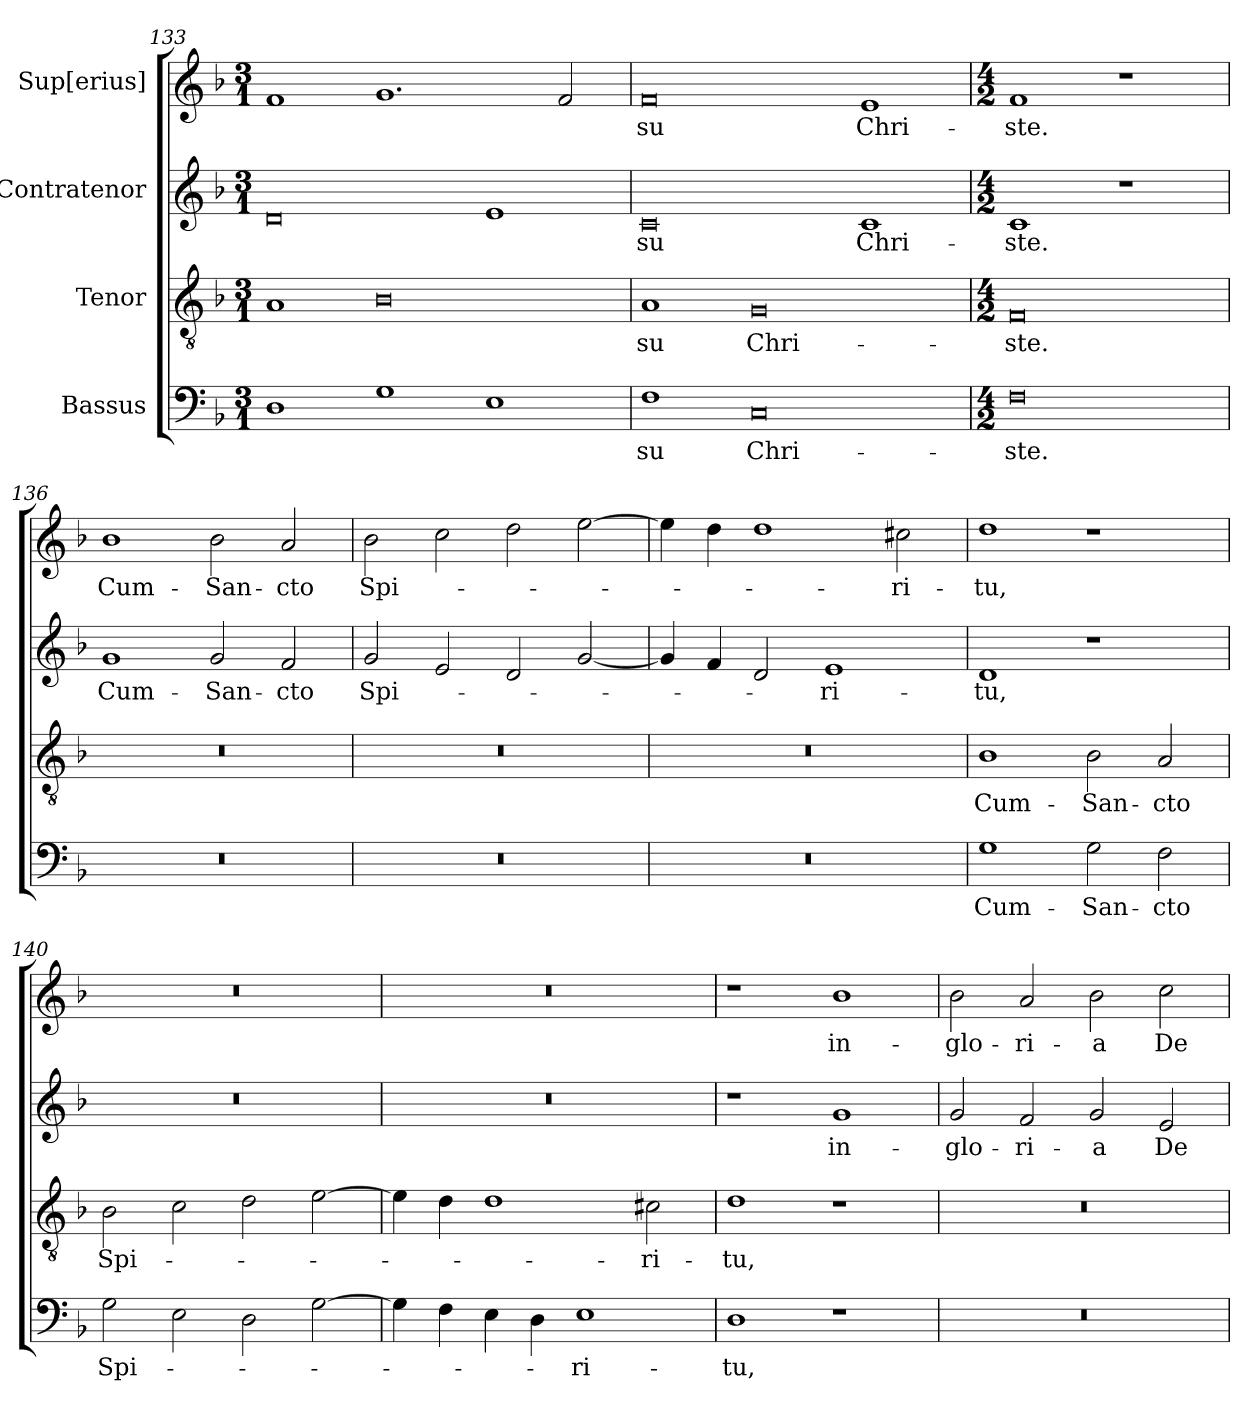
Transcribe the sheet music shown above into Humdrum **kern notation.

**kern	**text	**kern	**text	**kern	**text	**kern	**text
*part4	*part4	*part3	*part3	*part2	*part2	*part1	*part1
*staff4	*staff4	*staff3	*staff3	*staff2	*staff2	*staff1	*staff1
*I"Bassus	*	*I"Tenor	*	*I"Contratenor	*	*I"Sup[erius]	*
*clefF4	*	*clefGv2	*	*clefG2	*	*clefG2	*
*k[b-]	*	*k[b-]	*	*k[b-]	*	*k[b-]	*
*M3/1	*	*M3/1	*	*M3/1	*	*M3/1	*
=133	=133	=133	=133	=133	=133	=133	=133
1D\	.	1A/	.	0d/	.	1f/	.
1G\	.	0B-\	.	.	.	1.g/	.
1E\	.	.	.	1e/	.	.	.
.	.	.	.	.	.	2f/	.
=134	=134	=134	=134	=134	=134	=134	=134
1F\	-su	1A/	-su	0c/	-su	0f/	-su
0C/	Chri-	0G/	Chri-	.	.	.	.
.	.	.	.	1c/	Chri-	1e/	Chri-
=135	=135	=135	=135	=135	=135	=135	=135
*M4/2	*	*M4/2	*	*M4/2	*	*M4/2	*
0F\	-ste.	0F/	-ste.	1c/	-ste.	1f/	-ste.
.	.	.	.	1r	.	1r	.
=136	=136	=136	=136	=136	=136	=136	=136
0r	.	0r	.	1g/	Cum-	1b-\	Cum-
.	.	.	.	2g/	San-	2b-\	San-
.	.	.	.	2f/	-cto	2a/	-cto
=137	=137	=137	=137	=137	=137	=137	=137
0r	.	0r	.	2g/	Spi-	2b-\	Spi-
.	.	.	.	2e/	.	2cc\	.
.	.	.	.	2d/	.	2dd\	.
.	.	.	.	[2g/	.	[2ee\	.
=138	=138	=138	=138	=138	=138	=138	=138
0r	.	0r	.	4g/]	.	4ee\]	.
.	.	.	.	4f/	.	4dd\	.
.	.	.	.	2d/	.	1dd\	.
.	.	.	.	1e/	-ri-	.	.
.	.	.	.	.	.	2cc#X\	-ri-
=139	=139	=139	=139	=139	=139	=139	=139
1G\	Cum-	1B-\	Cum-	1d/	-tu,	1dd\	-tu,
2G\	San-	2B-\	San-	1r	.	1r	.
2F\	-cto	2A/	-cto	.	.	.	.
=140	=140	=140	=140	=140	=140	=140	=140
2G\	Spi-	2B-\	Spi-	0r	.	0r	.
2E\	.	2c\	.	.	.	.	.
2D\	.	2d\	.	.	.	.	.
[2G\	.	[2e\	.	.	.	.	.
=141	=141	=141	=141	=141	=141	=141	=141
4G\]	.	4e\]	.	0r	.	0r	.
4F\	.	4d\	.	.	.	.	.
4E\	.	1d\	.	.	.	.	.
4D\	.	.	.	.	.	.	.
1E\	-ri-	.	.	.	.	.	.
.	.	2c#X\	-ri-	.	.	.	.
=142	=142	=142	=142	=142	=142	=142	=142
1D\	-tu,	1d\	-tu,	1r	.	1r	.
1r	.	1r	.	1g/	in-	1b-\	in-
=143	=143	=143	=143	=143	=143	=143	=143
0r	.	0r	.	2g/	glo-	2b-\	glo-
.	.	.	.	2f/	-ri-	2a/	-ri-
.	.	.	.	2g/	-a	2b-\	-a
.	.	.	.	2e/	De-	2cc\	De-
=	=	=	=	=	=	=	=
*-	*-	*-	*-	*-	*-	*-	*-
